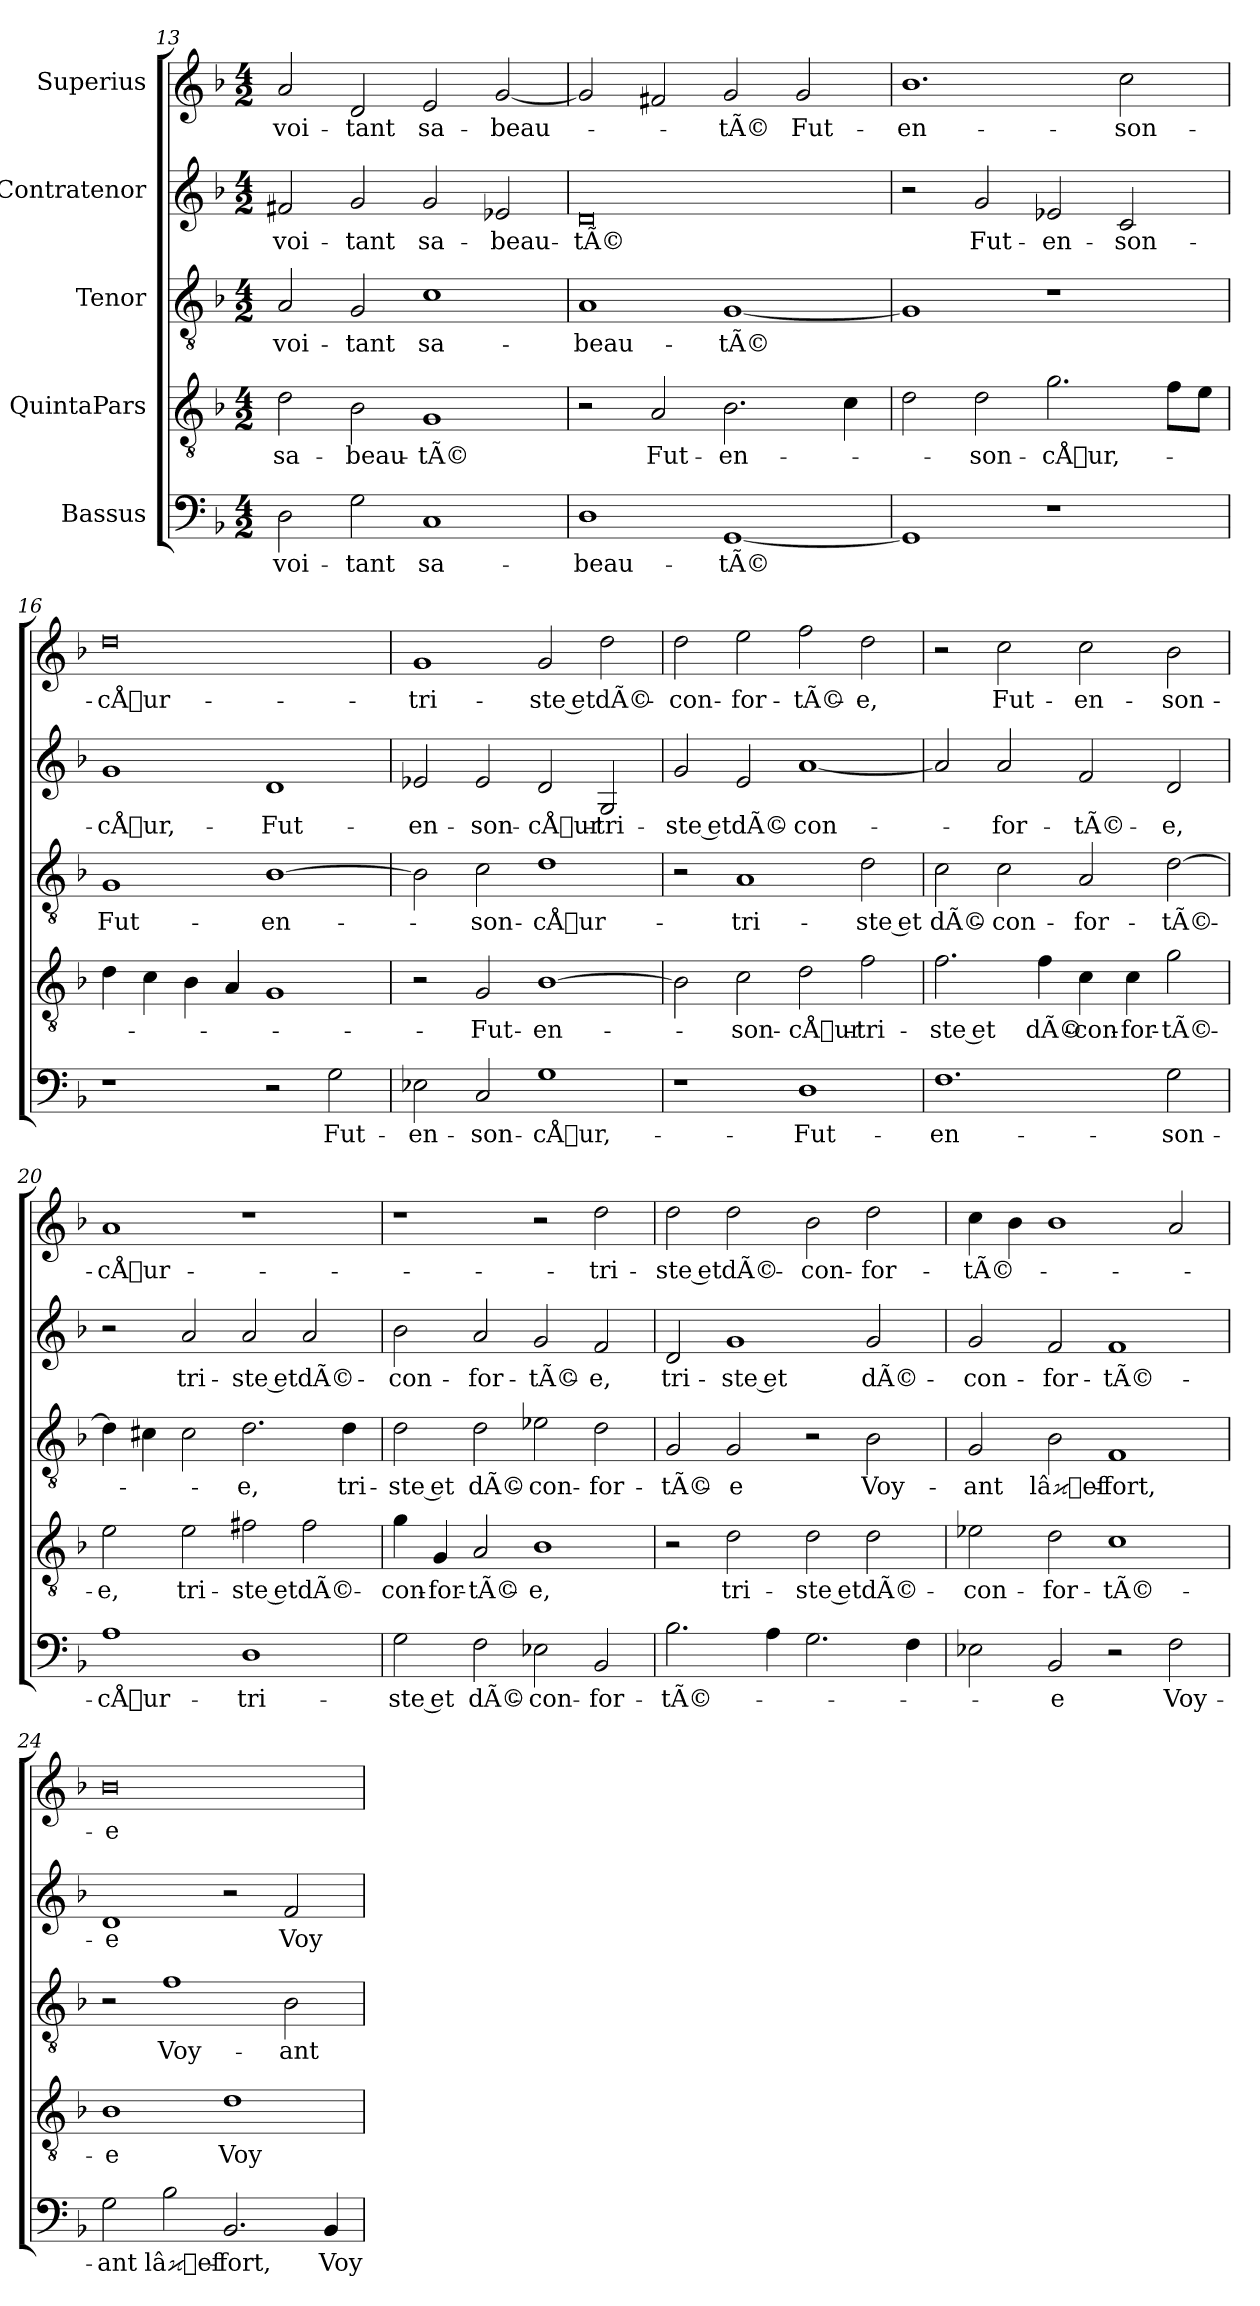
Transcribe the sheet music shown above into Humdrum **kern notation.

**kern	**text	**kern	**text	**kern	**text	**kern	**text	**kern	**text
*part5	*part5	*part4	*part4	*part3	*part3	*part2	*part2	*part1	*part1
*staff5	*staff5	*staff4	*staff4	*staff3	*staff3	*staff2	*staff2	*staff1	*staff1
*I"Bassus	*	*I"QuintaPars	*	*I"Tenor	*	*I"Contratenor	*	*I"Superius	*
*clefF4	*	*clefGv2	*	*clefGv2	*	*clefG2	*	*clefG2	*
*k[b-]	*	*k[b-]	*	*k[b-]	*	*k[b-]	*	*k[b-]	*
*M4/2	*	*M4/2	*	*M4/2	*	*M4/2	*	*M4/2	*
=13	=13	=13	=13	=13	=13	=13	=13	=13	=13
2D\	-voi-	2d\	sa-	2A/	-voi-	2f#X/	-voi-	2a/	-voi-
2G\	-tant	2B-\	beau-	2G/	-tant	2g/	-tant	2d/	-tant
1C/	sa-	1G/	-tÃ©	1c\	sa-	2g/	sa-	2e/	sa-
.	.	.	.	.	.	2e-X/	beau-	[2g/	beau-
=14	=14	=14	=14	=14	=14	=14	=14	=14	=14
1D\	beau-	2r	.	1A/	beau-	0d/	-tÃ©	2g/]	.
.	.	2A/	Fut-	.	.	.	.	2f#X/	.
[1GG/	-tÃ©	2.B-\	en-	[1G/	-tÃ©	.	.	2g/	-tÃ©
.	.	.	.	.	.	.	.	2g/	Fut-
.	.	4c\	.	.	.	.	.	.	.
=15	=15	=15	=15	=15	=15	=15	=15	=15	=15
1GG/]	.	2d\	.	1G/]	.	2r	.	1.b-\	en-
.	.	2d\	son-	.	.	2g/	Fut-	.	.
1r	.	2.g\	cÅur,-	1r	.	2e-X/	en-	.	.
.	.	.	.	.	.	2c/	son-	2cc\	son-
.	.	8f\L	.	.	.	.	.	.	.
.	.	8e\J	.	.	.	.	.	.	.
=16	=16	=16	=16	=16	=16	=16	=16	=16	=16
1r	.	4d\	.	1G/	Fut-	1g/	cÅur,-	0dd\	cÅur-
.	.	4c\	.	.	.	.	.	.	.
.	.	4B-\	.	.	.	.	.	.	.
.	.	4A/	.	.	.	.	.	.	.
2r	.	1G/	.	[1B-\	en-	1d/	Fut-	.	.
2G\	Fut-	.	.	.	.	.	.	.	.
=17	=17	=17	=17	=17	=17	=17	=17	=17	=17
2E-X\	en-	2r	.	2B-\]	.	2e-X/	en-	1g/	tri-
2C/	son-	2G/	Fut-	2c\	son-	2e-/	son-	.	.
1G\	cÅur,-	[1B-\	en-	1d\	cÅur-	2d/	cÅur-	2g/	-ste et
.	.	.	.	.	.	2G/	tri-	2dd\	dÃ©-
=18	=18	=18	=18	=18	=18	=18	=18	=18	=18
1r	.	2B-\]	.	2r	.	2g/	-ste et	2dd\	-con-
.	.	2c\	son-	1A/	tri-	2e/	dÃ©-	2ee\	-for-
1D\	Fut-	2d\	cÅur-	.	.	[1a/	-con-	2ff\	-tÃ©-
.	.	2f\	tri-	2d\	-ste et	.	.	2dd\	-e,
=19	=19	=19	=19	=19	=19	=19	=19	=19	=19
1.F\	en-	2.f\	-ste et	2c\	dÃ©-	2a/]	.	2r	.
.	.	.	.	2c\	-con-	2a/	-for-	2cc\	Fut-
.	.	4f\	dÃ©-	.	.	.	.	.	.
.	.	4c\	-con-	2A/	-for-	2f/	-tÃ©-	2cc\	en-
.	.	4c\	-for-	.	.	.	.	.	.
2G\	son-	2g\	-tÃ©-	[2d\	-tÃ©-	2d/	-e,	2b-\	son-
=20	=20	=20	=20	=20	=20	=20	=20	=20	=20
1A\	cÅur-	2e\	-e,	4d\]	.	2r	.	1a/	cÅur-
.	.	.	.	4c#X\	.	.	.	.	.
.	.	2e\	tri-	2c#\	.	2a/	tri-	.	.
1D\	tri-	2f#X\	-ste et	2.d\	-e,	2a/	-ste et	1r	.
.	.	2f#\	dÃ©-	.	.	2a/	dÃ©-	.	.
.	.	.	.	4d\	tri-	.	.	.	.
=21	=21	=21	=21	=21	=21	=21	=21	=21	=21
2G\	-ste et	4g\	-con-	2d\	-ste et	2b-\	-con-	1r	.
.	.	4G/	-for-	.	.	.	.	.	.
2F\	dÃ©-	2A/	-tÃ©-	2d\	dÃ©-	2a/	-for-	.	.
2E-X\	-con-	1B-\	-e,	2e-X\	-con-	2g/	-tÃ©-	2r	.
2BB-/	-for-	.	.	2d\	-for-	2f/	-e,	2dd\	tri-
=22	=22	=22	=22	=22	=22	=22	=22	=22	=22
2.B-\	-tÃ©-	2r	.	2G/	-tÃ©-	2d/	tri-	2dd\	-ste et
.	.	2d\	tri-	2G/	-e	1g/	-ste et	2dd\	dÃ©-
4A\	.	.	.	.	.	.	.	.	.
2.G\	.	2d\	-ste et	2r	.	.	.	2b-\	-con-
.	.	2d\	dÃ©-	2B-\	Voy-	2g/	dÃ©-	2dd\	-for-
4F\	.	.	.	.	.	.	.	.	.
=23	=23	=23	=23	=23	=23	=23	=23	=23	=23
2E-X\	.	2e-X\	-con-	2G/	-ant	2g/	-con-	4cc\	-tÃ©-
.	.	.	.	.	.	.	.	4b-\	.
2BB-/	-e	2d\	-for-	2B-\	lâef-	2f/	-for-	1b-\	.
2r	.	1c\	-tÃ©-	1F/	-fort,	1f/	-tÃ©-	.	.
2F\	Voy-	.	.	.	.	.	.	2a/	.
=24	=24	=24	=24	=24	=24	=24	=24	=24	=24
2G\	-ant	1B-\	-e	2r	.	1d/	-e	0b-\	-e
2B-\	lâef-	.	.	1f\	Voy-	.	.	.	.
2.BB-/	-fort,	1d\	Voy-	.	.	2r	.	.	.
.	.	.	.	2B-\	-ant	2f/	Voy-	.	.
4BB-/	Voy-	.	.	.	.	.	.	.	.
=	=	=	=	=	=	=	=	=	=
*-	*-	*-	*-	*-	*-	*-	*-	*-	*-
